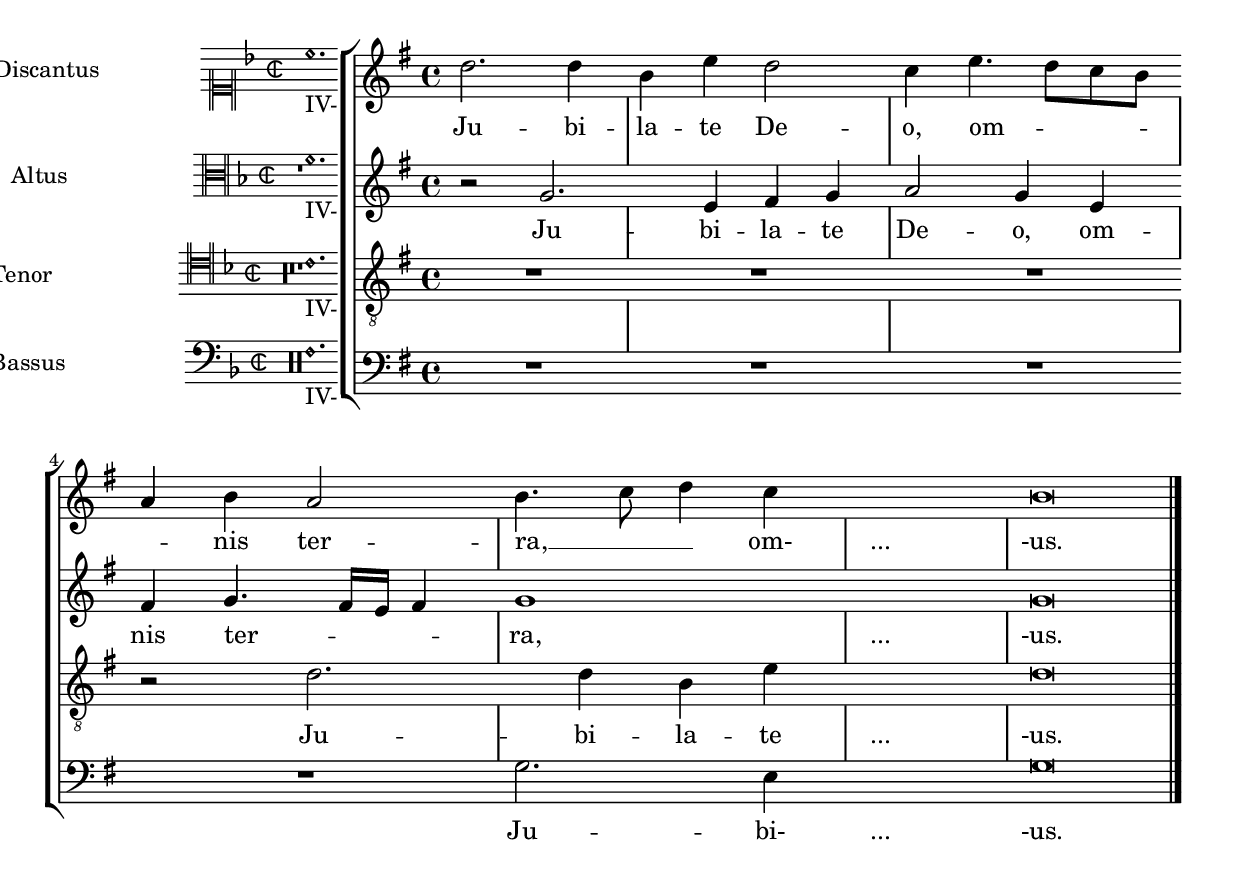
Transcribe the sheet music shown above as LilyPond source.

%% Do not edit this file; it is auto-generated from LSR http://lsr.dsi.unimi.it
%% This file is in the public domain.
\version "2.11.46"

\header {
  lsrtags = "ancient-notation, tweaks-and-overrides"

  texidoc = "
As a workaround to get real incipits which are independent from the
main score these are included as a markup into the field normally used
for the instrument name. As for now lyrics can only be added as a
direct markup. It doesn't unfortunately conform with the spacing of the
main lyrics.

"
  doctitle = "Transcription of Ancient music with incipit"
} % begin verbatim
global = {
  \set Score.skipBars = ##t
  \key g \major
  \time 4/4
  
  %make the staff lines invisible on staves
  \override Staff.BarLine #'transparent = ##t
  \skip 1*8 % the actual music

  % let finis bar go through all staves
  \override Staff.BarLine #'transparent = ##f

  % finis bar
  \bar "|."
}

  
discantusNotes = {
  \transpose c' c'' {
    \clef "treble"
    d'2. d'4 |
    b e' d'2 |
    c'4 e'4.( d'8 c' b |
    a4) b a2 |
    b4.( c'8 d'4) c'4 |
    \once \override NoteHead #'transparent = ##t c'1 |
    b\breve |
  }
}

discantusLyrics = \lyricmode {
  Ju -- bi -- |
  la -- te De -- |
  o, om --
  nis ter -- |
  ra, __ om- |
  "..." |
  -us. |
}

altusNotes = {
  \transpose c' c'' {
    \clef "treble"
    r2 g2. e4 fis g | % two bars
    a2 g4 e |
    fis g4.( fis16 e fis4) |
    g1 |
    \once \override NoteHead #'transparent = ##t g1 |
    g\breve |
  }
}

altusLyrics = \lyricmode {
  Ju -- bi -- la -- te | % two bars
  De -- o, om -- |
  nis ter -- ra, |
  "..." |
  -us. |
}

tenorNotes = {
  \transpose c' c' {
    \clef "treble_8"
    R1 |
    R1 |
    R1 |
    r2 d'2. d'4 b e' | % two bars
    \once \override NoteHead #'transparent = ##t e'1 |
    d'\breve |
  }
}

tenorLyrics = \lyricmode {
  Ju -- bi -- la -- te | % two bars
  "..." |
  -us. 
}

bassusNotes = {
  \transpose c' c' {
    \clef "bass"
    R1 |
    R1 |
    R1 |
    R1 |
    g2. e4 |
    \once \override NoteHead #'transparent = ##t e1 |
    g\breve |
  }
}

bassusLyrics = \lyricmode {
  Ju -- bi- |
  "..." |
  -us. 
}

incipitDiscantus = \markup{
	\score{
		{
		\set Staff.instrumentName="Discantus "
		\override NoteHead   #'style = #'neomensural
		\override Rest #'style = #'neomensural
		\override Staff.TimeSignature #'style = #'neomensural
		\cadenzaOn 
		\clef "neomensural-c1"
		\key f \major
		\time 2/2
	  	c''1._"IV-" s2  %two bars
	  	\skip 1*8 % eight bars
    	}
	\layout {
		\context {\Voice
			\remove Ligature_bracket_engraver
			\consists Mensural_ligature_engraver
		}
		line-width=4.5\cm 
	}
	}
}

incipitAltus = \markup{
	\score{
		{ 
		\set Staff.instrumentName="Altus "
		\override NoteHead   #'style = #'neomensural
		\override Rest #'style = #'neomensural
		\override Staff.TimeSignature #'style = #'neomensural
		\cadenzaOn 
		\clef "neomensural-c3"
		\key f \major
		\time 2/2
	  	r1        % one bar
        f'1._"IV-" s2   % two bars
        \skip 1*7 % seven bars
		}
	\layout {
		\context {\Voice
			\remove Ligature_bracket_engraver
			\consists Mensural_ligature_engraver
		}
		line-width=4.5\cm 
	}
	}
}

incipitTenor = \markup{
    \score{ {
    \set Staff.instrumentName = "Tenor  "
    \override NoteHead   #'style = #'neomensural
	\override Rest #'style = #'neomensural
	\override Staff.TimeSignature #'style = #'neomensural
	\cadenzaOn 
	\clef "neomensural-c4"
	\key f \major
	\time 2/2
    r\longa   % four bars
    r\breve   % two bars
    r1        % one bar
    c'1._"IV-" s2   % two bars
    \skip 1   % one bar
    }
    \layout {
		\context {\Voice
			\remove Ligature_bracket_engraver
			\consists Mensural_ligature_engraver
		}
		line-width=4.5\cm 
}
}
}

incipitBassus = \markup{
    \score{ {
    \set Staff.instrumentName = "Bassus  "
    \override NoteHead   #'style = #'neomensural
	\override Rest #'style = #'neomensural
	\override Staff.TimeSignature #'style = #'neomensural
	\cadenzaOn 
	\clef "bass"
	\key f \major
	\time 2/2
    % incipit
    r\maxima  % eight bars
    f1._"IV-" s2    % two bars
    }
    \layout {
		\context {\Voice
			\remove Ligature_bracket_engraver
			\consists Mensural_ligature_engraver
		}
		line-width=4.5\cm 
            }
     }
}

%StaffGroup is used instead of ChoirStaff to get bar lines between systems
\score {
  <<
  \new StaffGroup = choirStaff <<
    \new Voice =
      "discantusNotes" << \global 
      \set Staff.instrumentName=\incipitDiscantus   
      \discantusNotes >>
    \new Lyrics =
      "discantusLyrics" \lyricsto discantusNotes { \discantusLyrics }
      
    \new Voice =
      "altusNotes" << \global 
      \set Staff.instrumentName=\incipitAltus 
      \altusNotes >>
    \new Lyrics =
      "altusLyrics" \lyricsto altusNotes { \altusLyrics }
     
    \new Voice =
      "tenorNotes" << \global 
      \set Staff.instrumentName=\incipitTenor 
      \tenorNotes >>
    \new Lyrics =
      "tenorLyrics" \lyricsto tenorNotes { \tenorLyrics }
     
    \new Voice =
      "bassusNotes" << \global 
      \set Staff.instrumentName=\incipitBassus
      \bassusNotes >>
      >>
    \new Lyrics =
      "bassusLyrics" \lyricsto bassusNotes { \bassusLyrics } 
    %Keep the bass lyrics outside of the staff group to avoid bar lines
    %between the lyrics.
  >>
  
  \layout {
    \context {
      \Score

      % no bars in staves
      \override BarLine #'transparent = ##t
    }
    % the next three instructions keep the lyrics between the barlines
	\context { \Lyrics 
	   \consists "Bar_engraver" 
	   \override BarLine #'transparent = ##t } 
	\context { \StaffGroup \consists "Separating_line_group_engraver" }
    \context {
      \Voice

      % no slurs
      \override Slur #'transparent = ##t

      % Comment in the below "\remove" command to allow line
      % breaking also at those barlines where a note overlaps
      % into the next bar.  The command is commented out in this
      % short example score, but especially for large scores, you
      % will typically yield better line breaking and thus improve
      % overall spacing if you comment in the following command.
      %\remove "Forbid_line_break_engraver"
    }
    	indent=5\cm
  }
}
